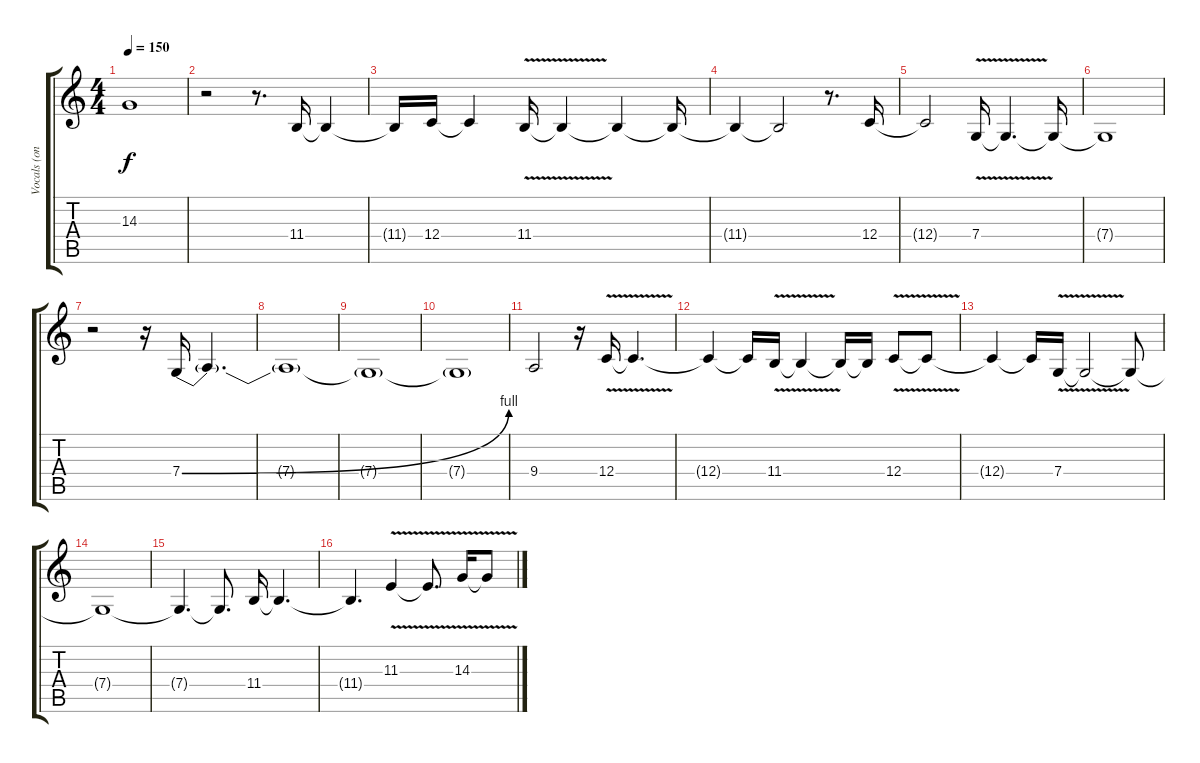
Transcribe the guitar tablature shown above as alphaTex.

\track ("Vocals (one semiquaver before)" "Vocals (on") {instrument lead1square}
\staff {score tabs}
\tuning (D4 A3 F3 C3 G2 D2) {hide}
\ts (4 4)
\tempo 150
\clef g2
\ks c
14.3{t}.1{dy f} |
r.2 r.8{d} 11.4.16 11.4{t}.4 |
11.4{t}.16 12.4.16 12.4{t}.4 11.4{v}.16 11.4{t}.4 11.4{t}.4 11.4{t}.16 |
11.4{t}.4 11.4{t}.2 r.8{d} 12.4.16 |
12.4{t}.2 7.4{v}.16 7.4{t}.4{d} 7.4{t}.16 |
7.4{t}.1 |
r.2 r.16 7.4{be (bend 0 0 60 4)}.16 7.4{t}.4{d} |
7.4{t}.1 |
7.4{t}.1 |
7.4{t}.1 |
9.4.2 r.16 12.4{v}.16 12.4{t}.4{d} |
12.4{t}.4 12.4{t}.16 11.4{v}.16 11.4{t}.4 11.4{t}.16 11.4{t}.16 12.4{v}.8 12.4{t}.8 |
12.4{t}.4 12.4{t}.16 7.4{v}.16 7.4{t}.2 7.4{t}.8 |
7.4{t}.1 |
7.4{t}.4{d} 7.4{t}.8{d} 11.4.16 11.4{t}.4{d} |
11.4{t}.4{d} 11.3{v}.4 11.3{t}.8{d} 14.3{v}.16 14.3{t}.8
